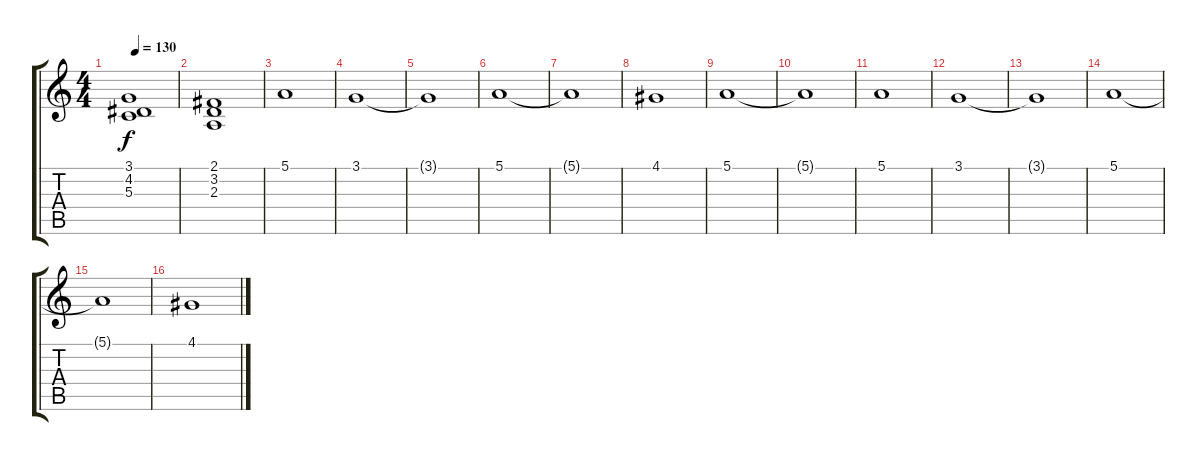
\track "" {instrument synthstrings2}
\staff {score tabs}
\tuning (E4 B3 G3 D3 A2 E2) {hide}
\ts (4 4)
\tempo 130
\clef g2
\ks c
(3.1 4.2 5.3).1{dy f} |
(2.1 3.2 2.3).1 |
5.1.1 |
3.1.1 |
3.1{t}.1 |
5.1.1 |
5.1{t}.1 |
4.1.1 |
5.1.1 |
5.1{t}.1 |
5.1.1 |
3.1.1 |
3.1{t}.1 |
5.1.1 |
5.1{t}.1 |
4.1.1
